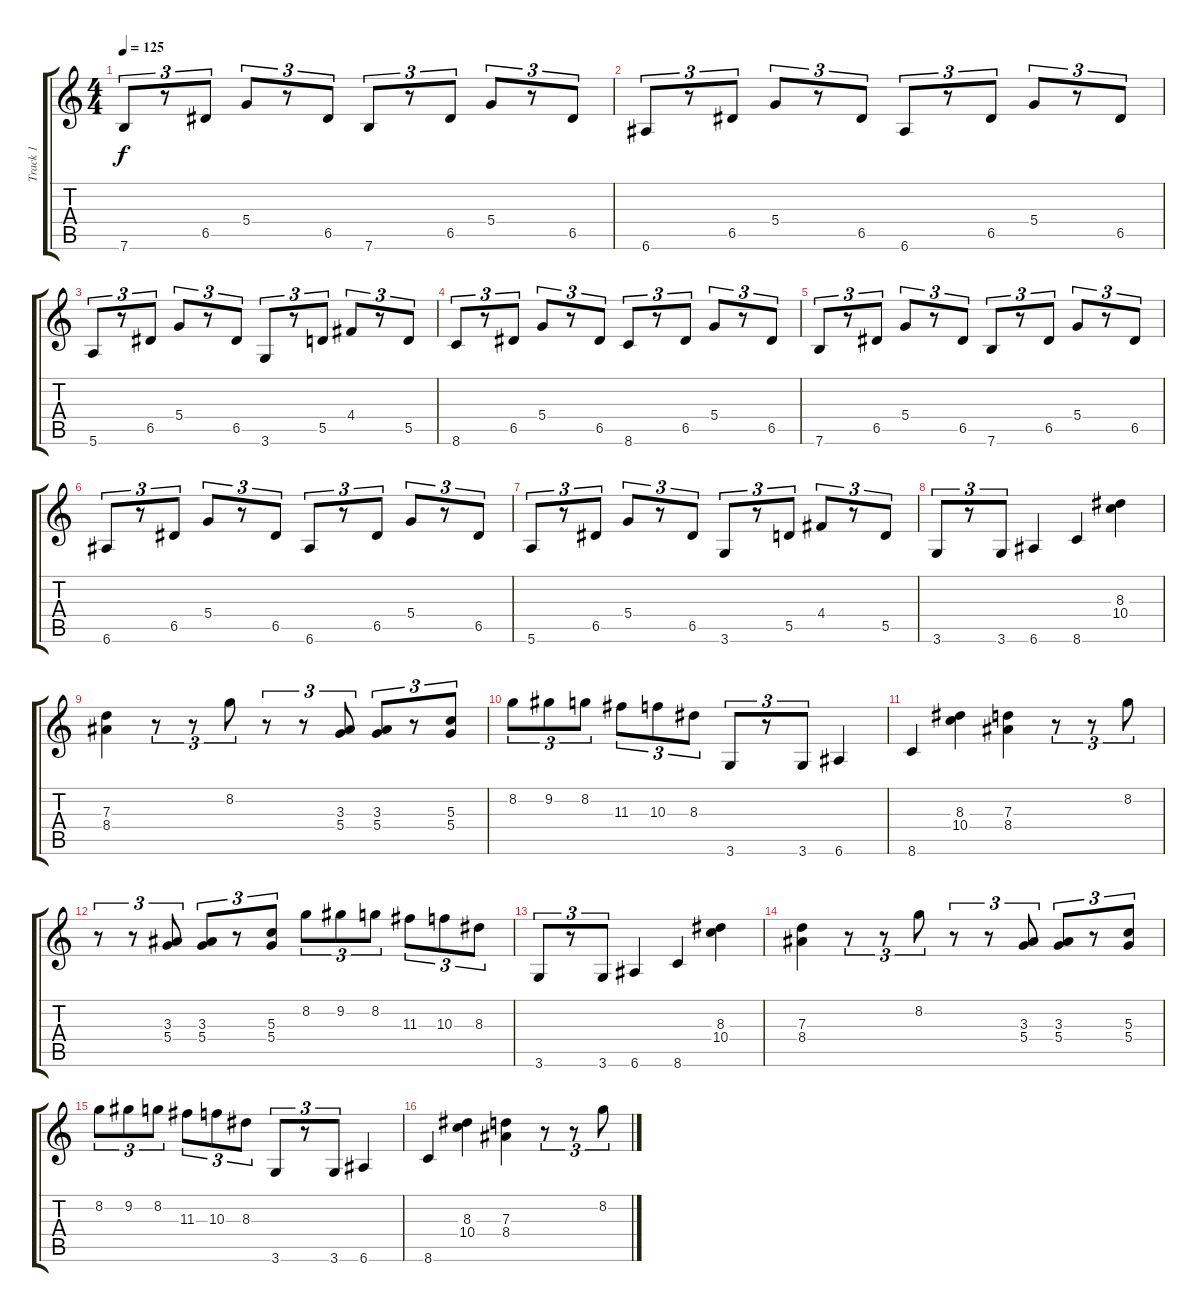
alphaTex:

\track ("Track 1" "Track 1") {instrument acousticguitarsteel}
\staff {score tabs}
\tuning (E4 B3 G3 D3 A2 E2) {hide}
\ts (4 4)
\tempo 125
\clef g2
\ks c
7.6.8{tu (3 2) dy f} r.8{tu (3 2)} 6.5.8{tu (3 2)} 5.4.8{tu (3 2)} r.8{tu (3 2)} 6.5.8{tu (3 2)} 7.6.8{tu (3 2)} r.8{tu (3 2)} 6.5.8{tu (3 2)} 5.4.8{tu (3 2)} r.8{tu (3 2)} 6.5.8{tu (3 2)} |
6.6.8{tu (3 2)} r.8{tu (3 2)} 6.5.8{tu (3 2)} 5.4.8{tu (3 2)} r.8{tu (3 2)} 6.5.8{tu (3 2)} 6.6.8{tu (3 2)} r.8{tu (3 2)} 6.5.8{tu (3 2)} 5.4.8{tu (3 2)} r.8{tu (3 2)} 6.5.8{tu (3 2)} |
5.6.8{tu (3 2)} r.8{tu (3 2)} 6.5.8{tu (3 2)} 5.4.8{tu (3 2)} r.8{tu (3 2)} 6.5.8{tu (3 2)} 3.6.8{tu (3 2)} r.8{tu (3 2)} 5.5.8{tu (3 2)} 4.4.8{tu (3 2)} r.8{tu (3 2)} 5.5.8{tu (3 2)} |
8.6.8{tu (3 2)} r.8{tu (3 2)} 6.5.8{tu (3 2)} 5.4.8{tu (3 2)} r.8{tu (3 2)} 6.5.8{tu (3 2)} 8.6.8{tu (3 2)} r.8{tu (3 2)} 6.5.8{tu (3 2)} 5.4.8{tu (3 2)} r.8{tu (3 2)} 6.5.8{tu (3 2)} |
7.6.8{tu (3 2)} r.8{tu (3 2)} 6.5.8{tu (3 2)} 5.4.8{tu (3 2)} r.8{tu (3 2)} 6.5.8{tu (3 2)} 7.6.8{tu (3 2)} r.8{tu (3 2)} 6.5.8{tu (3 2)} 5.4.8{tu (3 2)} r.8{tu (3 2)} 6.5.8{tu (3 2)} |
6.6.8{tu (3 2)} r.8{tu (3 2)} 6.5.8{tu (3 2)} 5.4.8{tu (3 2)} r.8{tu (3 2)} 6.5.8{tu (3 2)} 6.6.8{tu (3 2)} r.8{tu (3 2)} 6.5.8{tu (3 2)} 5.4.8{tu (3 2)} r.8{tu (3 2)} 6.5.8{tu (3 2)} |
5.6.8{tu (3 2)} r.8{tu (3 2)} 6.5.8{tu (3 2)} 5.4.8{tu (3 2)} r.8{tu (3 2)} 6.5.8{tu (3 2)} 3.6.8{tu (3 2)} r.8{tu (3 2)} 5.5.8{tu (3 2)} 4.4.8{tu (3 2)} r.8{tu (3 2)} 5.5.8{tu (3 2)} |
3.6.8{tu (3 2)} r.8{tu (3 2)} 3.6.8{tu (3 2)} 6.6.4 8.6.4 (8.3 10.4).4 |
(7.3 8.4).4 r.8{tu (3 2)} r.8{tu (3 2)} 8.2.8{tu (3 2)} r.8{tu (3 2)} r.8{tu (3 2)} (3.3 5.4).8{tu (3 2)} (3.3 5.4).8{tu (3 2)} r.8{tu (3 2)} (5.3 5.4).8{tu (3 2)} |
8.2.8{tu (3 2)} 9.2.8{tu (3 2)} 8.2.8{tu (3 2)} 11.3.8{tu (3 2)} 10.3.8{tu (3 2)} 8.3.8{tu (3 2)} 3.6.8{tu (3 2)} r.8{tu (3 2)} 3.6.8{tu (3 2)} 6.6.4 |
8.6.4 (8.3 10.4).4 (7.3 8.4).4 r.8{tu (3 2)} r.8{tu (3 2)} 8.2.8{tu (3 2)} |
r.8{tu (3 2)} r.8{tu (3 2)} (3.3 5.4).8{tu (3 2)} (3.3 5.4).8{tu (3 2)} r.8{tu (3 2)} (5.3 5.4).8{tu (3 2)} 8.2.8{tu (3 2)} 9.2.8{tu (3 2)} 8.2.8{tu (3 2)} 11.3.8{tu (3 2)} 10.3.8{tu (3 2)} 8.3.8{tu (3 2)} |
3.6.8{tu (3 2)} r.8{tu (3 2)} 3.6.8{tu (3 2)} 6.6.4 8.6.4 (8.3 10.4).4 |
(7.3 8.4).4 r.8{tu (3 2)} r.8{tu (3 2)} 8.2.8{tu (3 2)} r.8{tu (3 2)} r.8{tu (3 2)} (3.3 5.4).8{tu (3 2)} (3.3 5.4).8{tu (3 2)} r.8{tu (3 2)} (5.3 5.4).8{tu (3 2)} |
8.2.8{tu (3 2)} 9.2.8{tu (3 2)} 8.2.8{tu (3 2)} 11.3.8{tu (3 2)} 10.3.8{tu (3 2)} 8.3.8{tu (3 2)} 3.6.8{tu (3 2)} r.8{tu (3 2)} 3.6.8{tu (3 2)} 6.6.4 |
8.6.4 (8.3 10.4).4 (7.3 8.4).4 r.8{tu (3 2)} r.8{tu (3 2)} 8.2.8{tu (3 2)}
